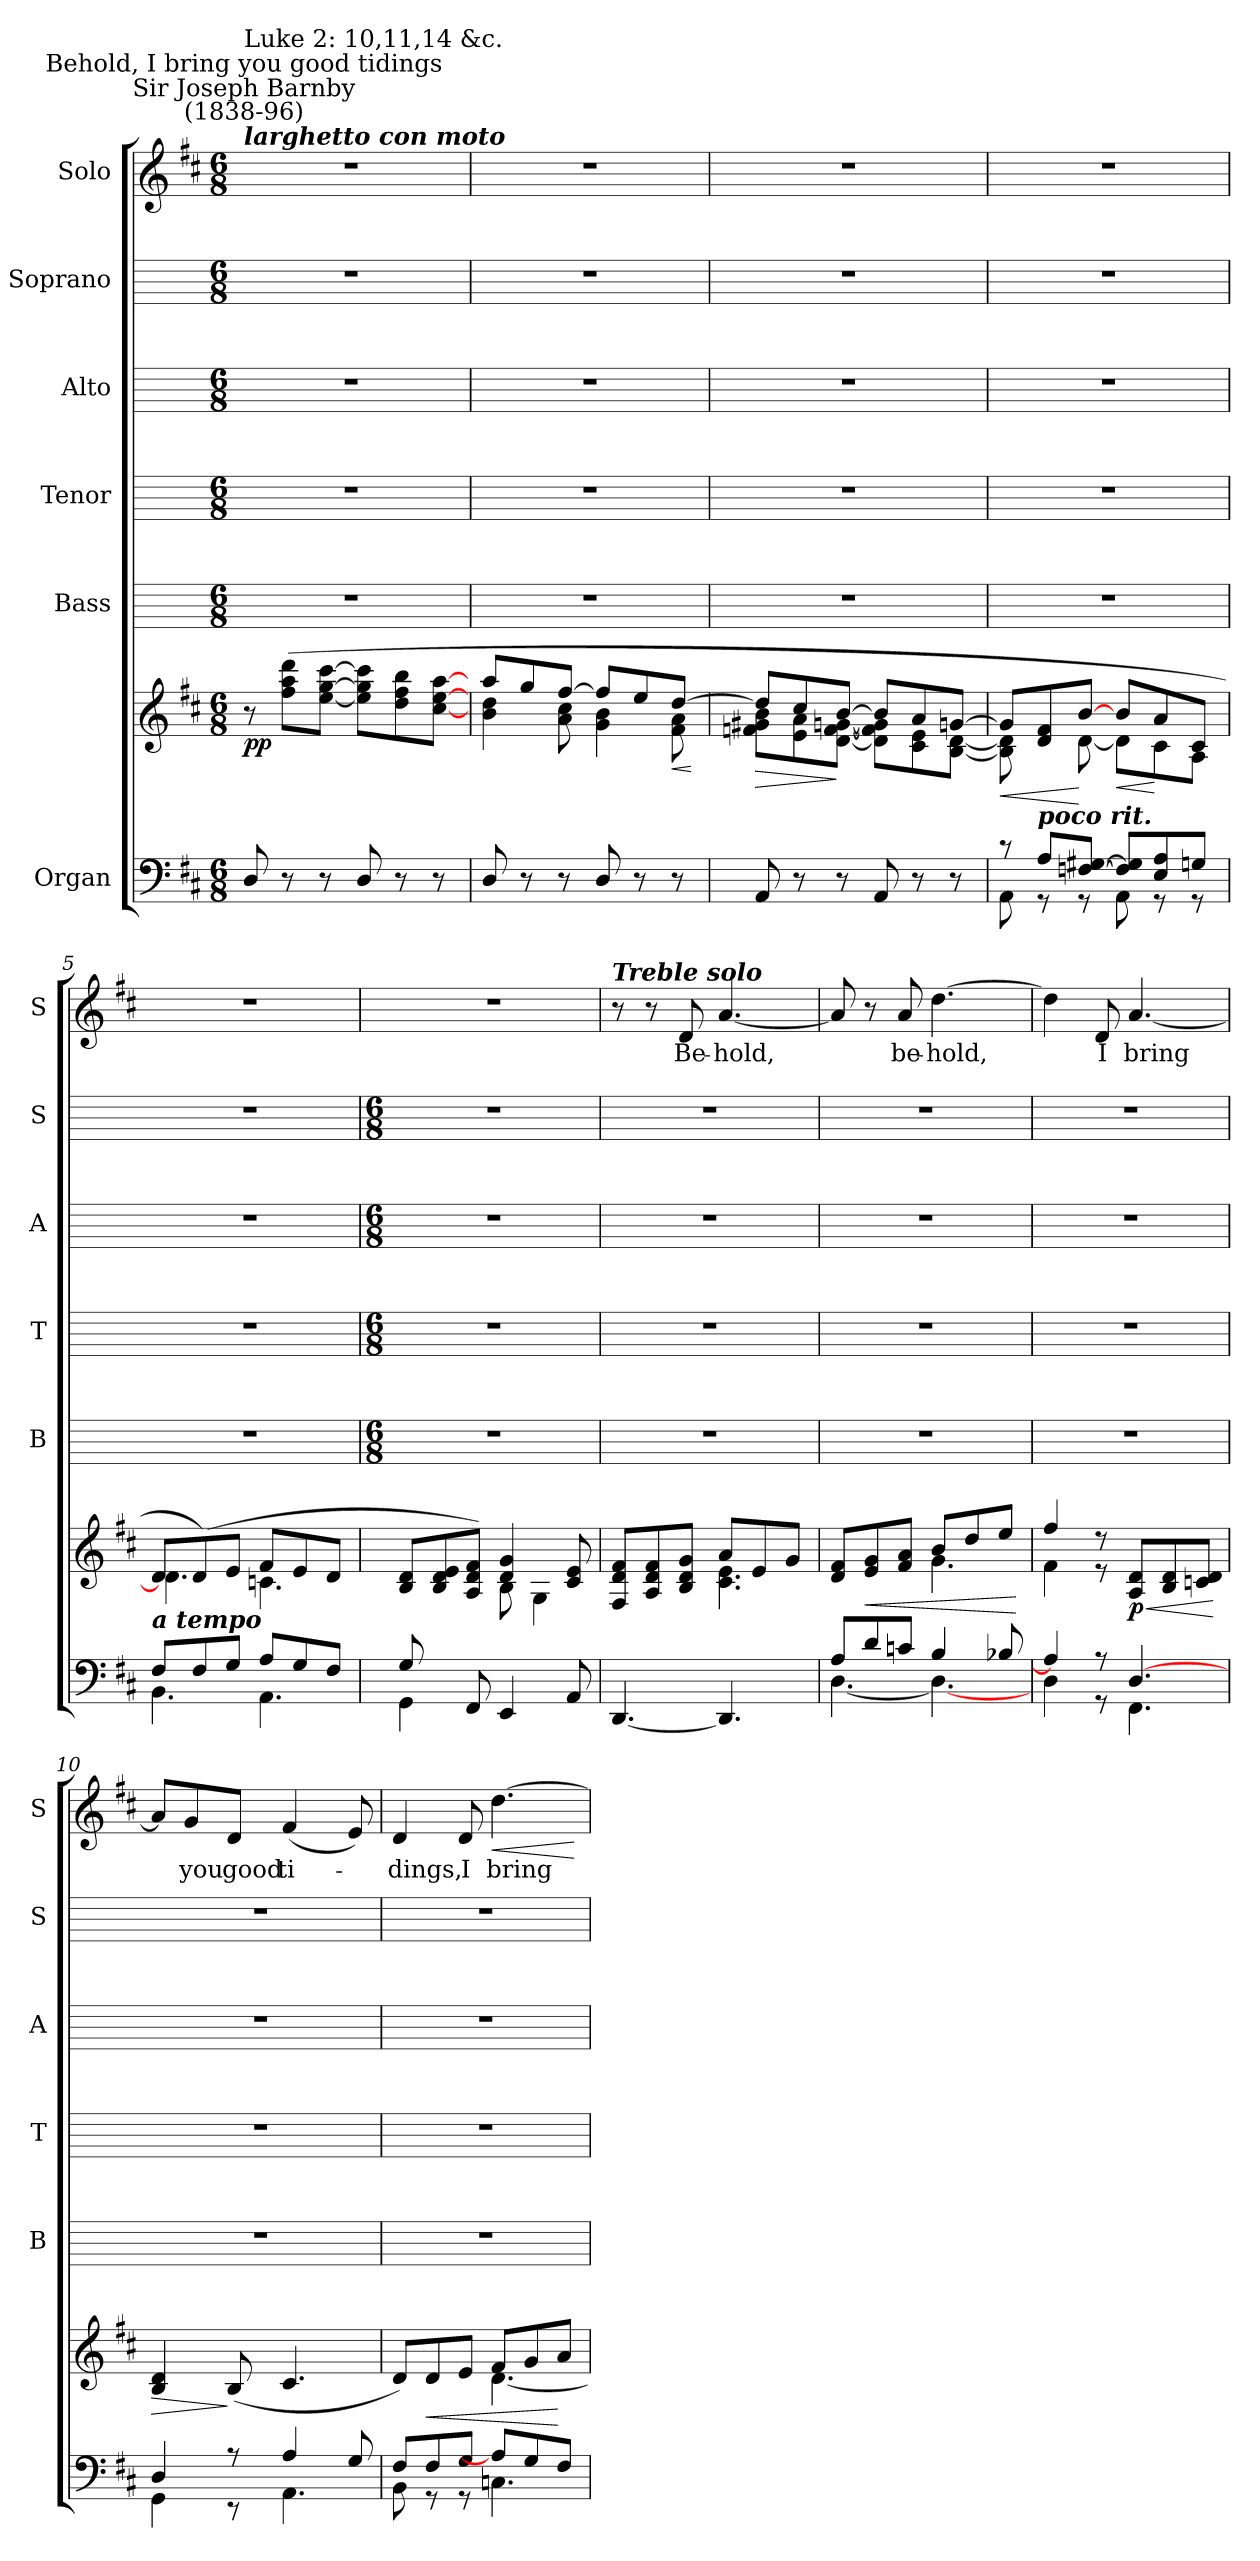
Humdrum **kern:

**kern	**kern	**dynam	**kern	**kern	**kern	**kern	**kern	**text	**dynam
*part6	*part6	*part6	*part5	*part4	*part3	*part2	*part1	*part1	*part1
*staff7	*staff6	*staff6/7	*staff5	*staff4	*staff3	*staff2	*staff1	*staff1	*staff1
*I"Organ	*	*	*I"Bass	*I"Tenor	*I"Alto	*I"Soprano	*I"Solo	*	*
*	*	*	*I'B	*I'T	*I'A	*I'S	*I'S	*	*
*clefF4	*clefG2	*	*	*	*	*	*clefG2	*	*
*k[f#c#]	*k[f#c#]	*	*	*	*	*	*k[f#c#]	*	*
*D:	*D:	*	*	*	*	*	*D:	*	*
*M6/8	*M6/8	*	*M6/8	*M6/8	*M6/8	*M6/8	*M6/8	*	*
=1	=1	=1	=1	=1	=1	=1	=1	=1	=1
*^	*^	*	*	*	*	*	*	*	*
!	!	!	!	!	!	!	!	!	!LO:TX:a:Bi:t=larghetto con moto	!	!
!	!	!	!	!	!	!	!	!	!LO:TX:a:cj:t=Sir Joseph Barnby\n(1838-96)	!	!
!	!	!	!	!	!	!	!	!	!LO:TX:a:cj:t=Behold, I bring you good tidings	!	!
!	!	!	!	!	!	!	!	!	!LO:TX:a:t=Luke 2&colon; 10,11,14 &c.	!	!
!	!	!	!	!LO:DY:b	!	!	!	!	!LO:N:vis=1	!	!
8D/	2ryy	8r	2ryy	pp	2.r	2.r	2.r	2.r	2.r	.	.
8r	.	(>8ff#\ 8aa\ 8ddd\L	.	.	.	.	.	.	.	.	.
8r	.	[8ee\ [8gg\ [8ccc#\J	.	.	.	.	.	.	.	.	.
8D/	.	8ee\] 8gg\] 8ccc#\]L	.	.	.	.	.	.	.	.	.
8r	4ryy	8dd\ 8ff#\ 8bb\	4ryy	.	.	.	.	.	.	.	.
8r	.	[8cc#\ [8ee\ [8aa\J	.	.	.	.	.	.	.	.	.
=2	=2	=2	=2	=2	=2	=2	=2	=2	=2	=2	=2
!	!	!	!	!	!	!	!	!	!LO:N:vis=1	!	!
8D/	2ryy	8aa/L	4b\ 4dd\	.	2.r	2.r	2.r	2.r	2.r	.	.
8r	.	8gg/	.	.	.	.	.	.	.	.	.
8r	.	[8ff#/J	8a\ 8cc#\	.	.	.	.	.	.	.	.
8D/	.	8ff#/L]	4g\ 4b\	.	.	.	.	.	.	.	.
8r	4ryy	8ee/	.	.	.	.	.	.	.	.	.
!	!	!	!	!LO:HP:b	!	!	!	!	!	!	!
8r	.	[8dd/J	8f#\ 8a\	<	.	.	.	.	.	.	.
*v	*v	*	*	*	*	*	*	*	*	*	*
*	*v	*v	*	*	*	*	*	*	*	*
.	.	[	.	.	.	.	.	.	.
=3	=3	=3	=3	=3	=3	=3	=3	=3	=3
*^	*^	*	*	*	*	*	*	*	*
!	!	!	!	!LO:HP:b	!	!	!	!	!LO:N:vis=1	!	!
8AA/	2ryy	8dd/L]	8fn\ 8g#X\ 8b\L	>	2.r	2.r	2.r	2.r	2.r	.	.
8r	.	8cc#/	8e\ 8a\	.	.	.	.	.	.	.	.
8r	.	[8b/J	[8d\ [8f\ [8gn\J	]	.	.	.	.	.	.	.
8AA/	.	8b/L]	8d\] 8f\] 8g\]L	.	.	.	.	.	.	.	.
8r	4ryy	8a/	8c#\ 8e\	.	.	.	.	.	.	.	.
8r	.	[8gn/J	[8B\ [8d\J	.	.	.	.	.	.	.	.
=4	=4	=4	=4	=4	=4	=4	=4	=4	=4	=4	=4
!	!	!	!	!LO:HP:b	!	!	!	!	!LO:N:vis=1	!	!
8r	8AA\	8g/L]	8B\] 8d\]	<	2.r	2.r	2.r	2.r	2.r	.	.
!LO:TX:a:Bi:t=poco rit.	!	!	!	!	!	!	!	!	!	!	!
8A/L	8r	8d/ 8f#/	8ryy	.	.	.	.	.	.	.	.
[8Fn/ [8G#X/J	8r	[8b/J	[8d\	[	.	.	.	.	.	.	.
!	!	!	!	!LO:HP:b	!	!	!	!	!	!	!
!	!	!	!	!LO:HP:n=1:b	!	!	!	!	!	!	!
8F/] 8G#/]L	8AA\	8b/L	8d\L]	< >	.	.	.	.	.	.	.
8E/ 8A/	8r	8a/	8c#\	[	.	.	.	.	.	.	.
8Gn/J	8r	8c#/J	8A\J	.	.	.	.	.	.	.	.
*v	*v	*	*	*	*	*	*	*	*	*	*
*	*v	*v	*	*	*	*	*	*	*	*
.	.	]	.	.	.	.	.	.	.
=5	=5	=5	=5	=5	=5	=5	=5	=5	=5
*^	*^	*	*	*	*	*	*	*	*
!LO:TX:a:Bi:t=a tempo	!	!	!	!	!	!	!	!	!	!	!
!	!	!	!	!	!	!	!	!	!LO:N:vis=1	!	!
8F#/L	4.BB\	8d/L]	4.d\	.	2.r	2.r	2.r	2.r	2.r	.	.
8F#/	.	(>8d/)	.	.	.	.	.	.	.	.	.
8G/J	.	8e/J	.	.	.	.	.	.	.	.	.
8A/L	4.AA\	8f#/L	4.cn\	.	.	.	.	.	.	.	.
8G/	.	8e/	.	.	.	.	.	.	.	.	.
8F#/J	.	8d/J	.	.	.	.	.	.	.	.	.
!!LO:LB:g=z
=6	=6	=6	=6	=6	=6	=6	=6	=6	=6	=6	=6
*	*	*	*	*	*M6/8	*M6/8	*M6/8	*M6/8	*	*	*
!	!	!	!	!	!	!	!	!	!LO:N:vis=1	!	!
8G/	4GG\	8B/ 8d/L	4ryy	.	2.r	2.r	2.r	2.r	2.r	.	.
8ryy	.	8B/ 8d/ 8e/	.	.	.	.	.	.	.	.	.
8FF#/	4ryy	8A/ 8d/ 8f#/J)	8ryy	.	.	.	.	.	.	.	.
4EE/	.	4d/ 4g/	8B\	.	.	.	.	.	.	.	.
.	4ryy	.	4G\	.	.	.	.	.	.	.	.
8AA/	.	8c#/ 8e/	.	.	.	.	.	.	.	.	.
=7	=7	=7	=7	=7	=7	=7	=7	=7	=7	=7	=7
!	!	!	!	!	!	!	!	!	!LO:TX:a:Bi:t=Treble solo	!	!
[4.DD/	2ryy	8F#/ 8d/ 8f#/L	4ryy	.	2.r	2.r	2.r	2.r	8r	.	.
.	.	8A/ 8d/ 8f#/	.	.	.	.	.	.	8r	.	.
!	!	!	!	!	!	!	!	!	!	!LO:LY:b	!
.	.	8B/ 8d/ 8g/J	8ryy	.	.	.	.	.	8d	Be-	.
!	!	!	!	!	!	!	!	!	!	!LO:LY:b	!
4.DD/]	.	8a/L	4.c#\ 4.e\	.	.	.	.	.	[4.a	-hold,	.
.	4ryy	8e/	.	.	.	.	.	.	.	.	.
.	.	8g/J	.	.	.	.	.	.	.	.	.
=8	=8	=8	=8	=8	=8	=8	=8	=8	=8	=8	=8
8A/L	[4.D\	8d/ 8f#/L	4ryy	.	2.r	2.r	2.r	2.r	8a]	.	.
!	!	!	!	!LO:HP:b	!	!	!	!	!	!	!
8d/	.	8e/ 8g/	.	<	.	.	.	.	8r	.	.
!	!	!	!	!	!	!	!	!	!	!LO:LY:b	!
8cn/J	.	8f#/ 8a/J	8ryy	.	.	.	.	.	8a	be-	.
!	!	!	!	!	!	!	!	!	!	!LO:LY:b	!
4B/	4.D\_	8b/L	4.g\	.	.	.	.	.	[4.dd	-hold,	.
.	.	8dd/	.	.	.	.	.	.	.	.	.
8B-X/	.	8ee/J	.	.	.	.	.	.	.	.	.
*v	*v	*	*	*	*	*	*	*	*	*	*
*	*v	*v	*	*	*	*	*	*	*	*
.	.	[	.	.	.	.	.	.	.
=9	=9	=9	=9	=9	=9	=9	=9	=9	=9
*^	*^	*	*	*	*	*	*	*	*
4A/]	4D\	4ff#/	4f#\	.	2.r	2.r	2.r	2.r	4dd]	.	.
!	!	!	!	!	!	!	!	!	!	!LO:LY:b	!
8r	8r	8r	8r	.	.	.	.	.	8d	I	.
!	!	!	!	!LO:HP:b	!	!	!	!	!	!LO:LY:b	!
!	!	!	!	!LO:DY:n=1:b	!	!	!	!	!	!	!
[4.D/	4.FF#\	8A/ 8d/L	8ryy	< p	.	.	.	.	[4.a	bring	.
.	.	8B/ 8d/	4ryy	.	.	.	.	.	.	.	.
.	.	8cn/ 8d/J	.	.	.	.	.	.	.	.	.
*v	*v	*	*	*	*	*	*	*	*	*	*
*	*v	*v	*	*	*	*	*	*	*	*
.	.	[	.	.	.	.	.	.	.
=10	=10	=10	=10	=10	=10	=10	=10	=10	=10
*^	*	*	*	*	*	*	*	*	*
!	!	!	!LO:HP:b	!	!	!	!	!	!	!
*	*	*^	*	*	*	*	*	*	*	*
4D/	4GG\	4B/ 4d/	2ryy	>	2.r	2.r	2.r	2.r	8a/L]	.	.
!	!	!	!	!	!	!	!	!	!	!LO:LY:b	!
.	.	.	.	.	.	.	.	.	8g/	you	.
!	!	!	!	!	!	!	!	!	!	!LO:LY:b	!
8r	8r	(>8B/	.	]	.	.	.	.	8d/J	good	.
!	!	!	!	!	!	!	!	!	!	!LO:LY:b	!
4A/	4.AA\	4.c#/	.	.	.	.	.	.	(<4f#	ti-	.
.	.	.	4ryy	.	.	.	.	.	.	.	.
8G/	.	.	.	.	.	.	.	.	8e)	.	.
=11	=11	=11	=11	=11	=11	=11	=11	=11	=11	=11	=11
!	!	!	!	!	!	!	!	!	!	!LO:LY:b	!
8F#/L	8BB\	8d/L)	4ryy	.	2.r	2.r	2.r	2.r	4d	dings,	.
!	!	!	!	!LO:HP:b	!	!	!	!	!	!	!
8F#/	8r	8d/	.	<	.	.	.	.	.	.	.
!	!	!	!	!	!	!	!	!	!	!LO:LY:b	!
8G/J	8r	8e/J	8ryy	.	.	.	.	.	8d	I	.
!	!	!	!	!	!	!	!	!	!	!LO:LY:b	!LO:HP:b
8A/L]	4.Cn\	8f#/L	[4.d\	.	.	.	.	.	[4.dd	bring	<
8G/	.	8g/	.	.	.	.	.	.	.	.	.
8F#/J	.	8a/J	.	[	.	.	.	.	.	.	.
*v	*v	*	*	*	*	*	*	*	*	*	*
*	*v	*v	*	*	*	*	*	*	*	*
.	.	.	.	.	.	.	.	.	[
=	=	=	=	=	=	=	=	=	=
*-	*-	*-	*-	*-	*-	*-	*-	*-	*-
